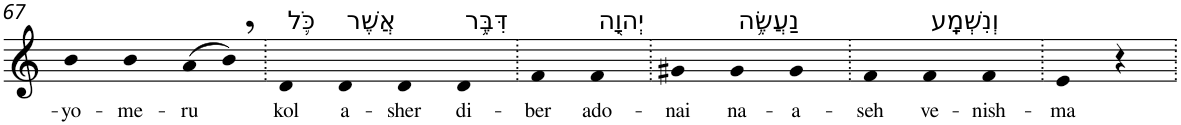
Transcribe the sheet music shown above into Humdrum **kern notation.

**kern	**text
*part1	*part1
*staff1	*staff1
*I"Piano	*
*I'Pno	*
!!LO:PB:g=z
*clefG2	*
*k[]	*
=67	=67
!	!LO:LY:b
4b	-yo-
!	!LO:LY:b
4b	-me-
!	!LO:LY:b
(>8a	-ru
8b,)	.
=68.	=68.
!LO:TX:a:t=כֹּ֛ל	!
!	!LO:LY:b
4d	kol
!LO:TX:a:t=אֲשֶׁר	!
!	!LO:LY:b
4d	a-
!	!LO:LY:b
4d	-sher
!LO:TX:a:t=דִּבֶּ֥ר	!
!	!LO:LY:b
4d	di-
=69.	=69.
!	!LO:LY:b
4f	-ber
!LO:TX:a:t=יְהוָ֖ה	!
!	!LO:LY:b
4f	ado-
=70.	=70.
!	!LO:LY:b
4g#X	-nai
!LO:TX:a:t=נַעֲשֶׂ֥ה	!
!	!LO:LY:b
4g#	na-
!	!LO:LY:b
4g#	-a-
=71.	=71.
!	!LO:LY:b
4f	-seh
!LO:TX:a:t=וְנִשְׁמָֽע	!
!	!LO:LY:b
4f	ve-
!	!LO:LY:b
4f	-nish-
=72.	=72.
!	!LO:LY:b
4e	-ma
4r	.
=.	=.
*-	*-
